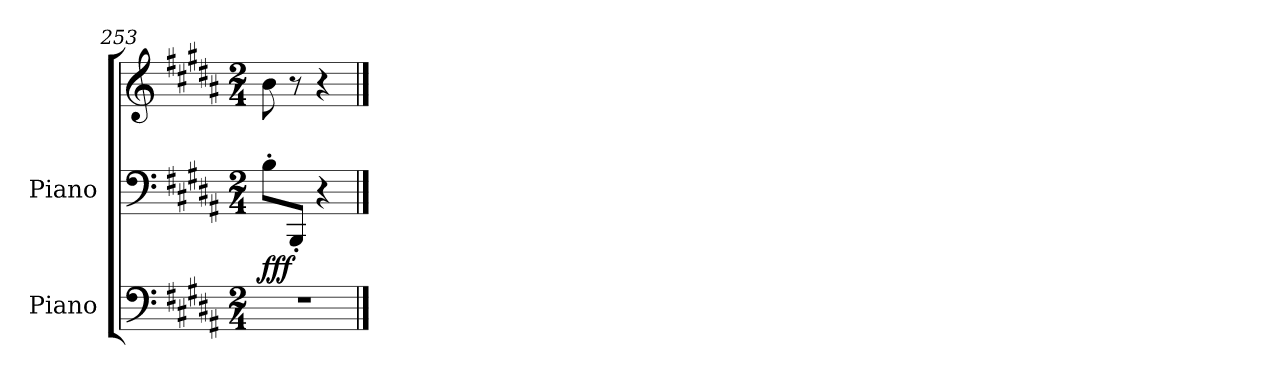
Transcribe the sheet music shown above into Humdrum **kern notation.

**kern	**kern	**kern	**dynam
*part2	*part1	*part1	*part1
*staff3	*staff2	*staff1	*staff1/2
*I"Piano	*I"Piano	*	*
*I'Pno.	*I'Pno	*	*
*clefF4	*clefF4	*clefG2	*
*k[f#c#g#d#a#]	*k[f#c#g#d#a#]	*k[f#c#g#d#a#]	*
*M2/4	*M2/4	*M2/4	*
*MM20	*MM20	*MM20	*
=253	=253	=253	=253
!	!	!	!LO:DY:b=2
2r	8B'\L	8b\	fff
.	8BBB'/J	8r	.
.	4r	4r	.
==	==	==	==
*-	*-	*-	*-
